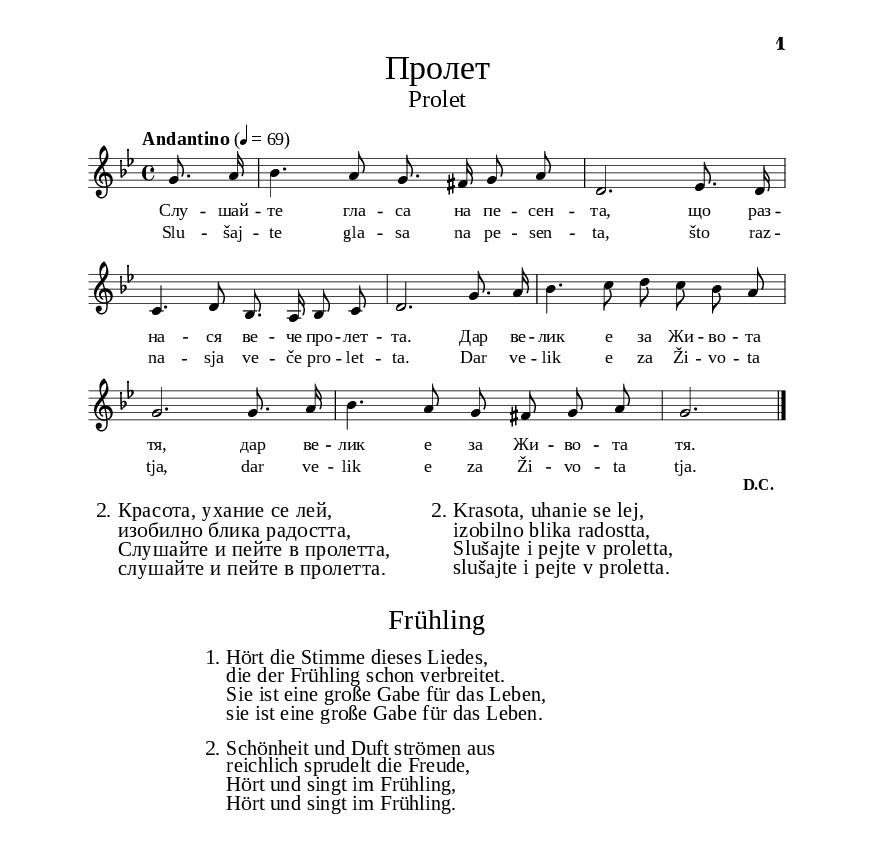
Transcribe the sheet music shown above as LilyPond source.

\version "2.24.3"

% include paper part and global functions
\include "include/globals.ily"

\bookpart {
  \label #'ref118_2
  \tocItem \markup "Пролет – Prolet"
  \include "include/bookpart-paper.ily"
  \score {
    \include "include/score-layout.ily"

    \new Voice \absolute{
      \clef treble
      \key g \minor
      \time 4/4
      \tempoFunc "Andantino" 4 "69"
      \autoBeamOff
      \partial 4
      g'8. a'16 | bes'4. a'8 g'8. fis'16 g'8 a'8 | d'2. es'8. d'16 | \break

      c'4. d'8 bes8. a16 bes8 c'8  d'2. g'8. a'16 | bes'4. c''8 d''8 c''8 bes'8 a'8 |\break |

      g'2. g'8. a'16 | bes'4. a'8 g'8 fis'8 g'8 a'8 | g'2. \bar "|."
    }

    \addlyrics {
      Слу  --  шай  --
      те   гла  --  са   на   пе  --  сен  --  та,   що   раз  --  на  --
      ся   ве  --  че   про  --  лет  --  та.   Дар   ве  --  лик   е
      за   Жи  --  во  --  та   тя,   дар   ве  --  лик   е   за   Жи  --
      во  -- та тя.
    }
    \addlyrics {
      Slu  --  šaj  --
      te   gla  --  sa   na   pe  --  sen  --  ta,   što   raz  --  na  --
      sja   ve  --  če   pro  --  let  --  ta.   Dar   ve  --  lik   e
      za   Ži  --  vo  --  ta   tja,   dar   ve  --  lik   e   za   Ži  --
      vo  -- ta tja.
    }


    \header {
      title = \titleFunc "Пролет" "Prolet"
    }

    \midi{}

  } % score

  \markup \dc-one "D.C."

  \markup \fontsize #bgCoupletFontSize {
    \hspace #1
    \override #`(baseline-skip . ,bgCoupletBaselineSkip)
    \column {
      \line { 2. Красота, ухание се лей,  }
      \line {   "   "  изобилно блика радостта,}
      \line {   "   " Слушайте и пейте в пролетта, }
      \line {   "   " слушайте и пейте в пролетта. }
    }

    \hspace #5
    \override #`(baseline-skip . ,bgCoupletBaselineSkip)
    \column {
      \line { 2. Krasota, uhanie se lej,  }
      \line {   "   "  izobilno blika radostta,}
      \line {   "   " Slušajte i pejte v proletta, }
      \line {   "   " slušajte i pejte v proletta. }
    } %column
  } % markup

\markup \empty-two

  % include foreign translation(s) of the song
  \version "2.24.3"

\markup \fill-line { \fontsize #deTitleFontSize "Frühling" }
\markup \null
\markup \null
\markup \fontsize #deCoupletFontSize {
  \hspace #16
  \override #`(baseline-skip . ,deCoupletBaselineSkip)

  \column {

    \line { 1. Hört die Stimme dieses Liedes,}

    \line {   "   "  die der Frühling schon verbreitet.}

    \line {   "   " Sie ist eine große Gabe für das Leben,}

   \line {   "   " sie ist eine große Gabe für das Leben. }

    \line { " " }

    \line { 2. Schönheit und Duft strömen aus  }

    \line {   "   "  reichlich sprudelt die Freude,}

    \line {   "   " Hört und singt im Frühling, }

    \line {   "   " Hört und singt im Frühling. }


  }
}


} % bookpart
